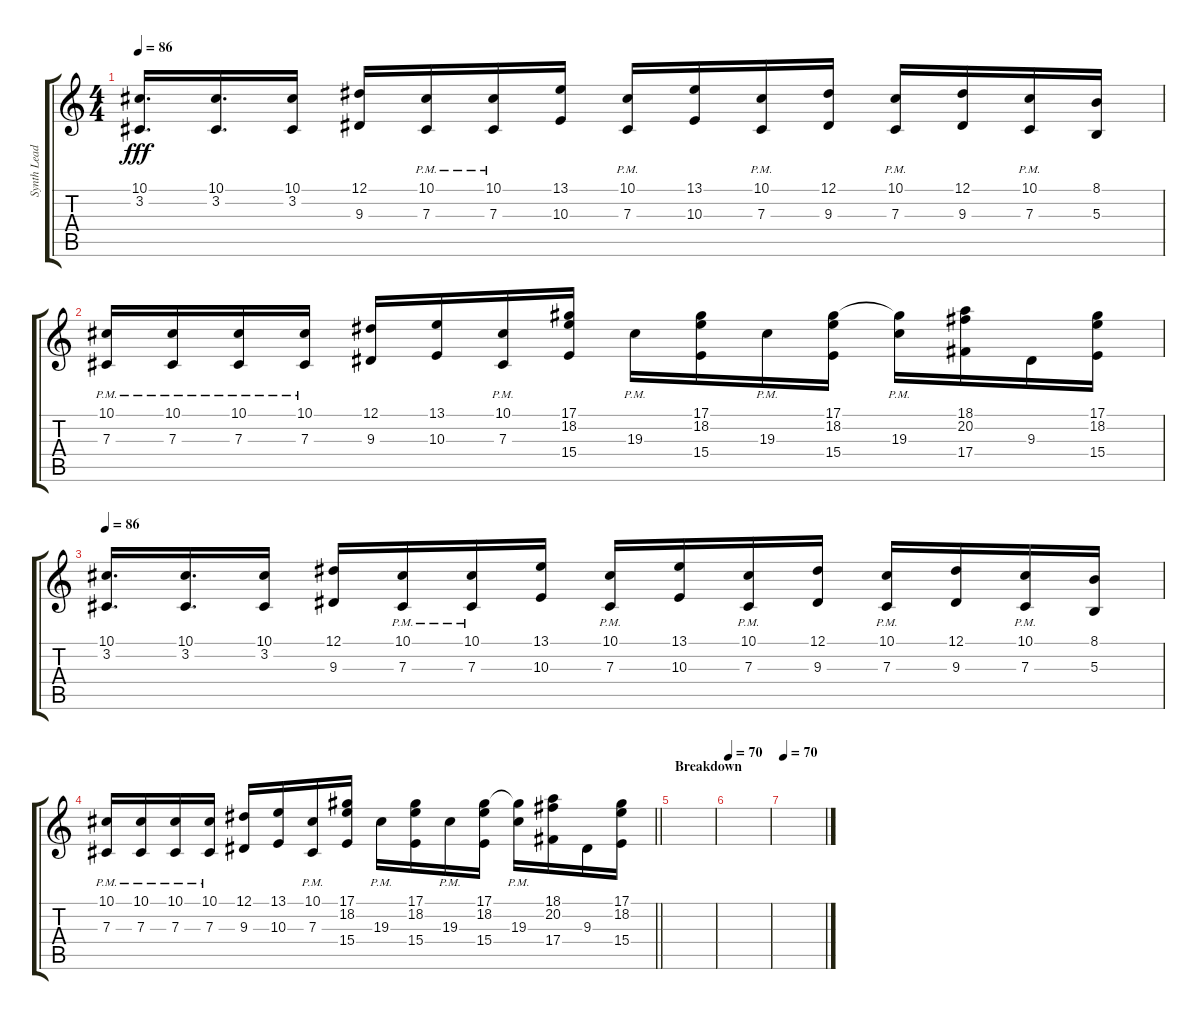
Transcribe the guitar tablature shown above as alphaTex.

\track ("Synth Lead" "Synth Lead") {instrument lead2sawtooth}
\staff {score tabs}
\tuning (Eb4 Bb3 Gb3 Db3 Ab2 Db2) {hide}
\ts (4 4)
\tempo 86
\clef g2
\ks c
(10.1 3.2).16{d dy fff} (10.1 3.2).16{d} (10.1 3.2).16 (12.1 9.3).16 (10.1{pm} 7.3).16 (10.1{pm} 7.3).16 (13.1 10.3).16 (10.1{pm} 7.3).16 (13.1 10.3).16 (10.1{pm} 7.3).16 (12.1 9.3).16 (10.1{pm} 7.3).16 (12.1 9.3).16 (10.1{pm} 7.3).16 (8.1 5.3).16 |
(10.1{pm} 7.3).16 (10.1{pm} 7.3).16 (10.1{pm} 7.3).16 (10.1{pm} 7.3).16 (12.1 9.3).16 (13.1 10.3).16 (10.1{pm} 7.3).16 (17.1 18.2 15.4).16 19.3{pm}.16 (17.1 18.2 15.4).16 19.3{pm}.16 (17.1 18.2 15.4).16 (17.1{t} 19.3{pm}).16 (18.1 20.2 17.4).16 9.3.16 (17.1 18.2 15.4).16 |
\tempo 86
(10.1 3.2).16{d} (10.1 3.2).16{d} (10.1 3.2).16 (12.1 9.3).16 (10.1{pm} 7.3).16 (10.1{pm} 7.3).16 (13.1 10.3).16 (10.1{pm} 7.3).16 (13.1 10.3).16 (10.1{pm} 7.3).16 (12.1 9.3).16 (10.1{pm} 7.3).16 (12.1 9.3).16 (10.1{pm} 7.3).16 (8.1 5.3).16 |
\barLineRight lightlight
(10.1{pm} 7.3).16 (10.1{pm} 7.3).16 (10.1{pm} 7.3).16 (10.1{pm} 7.3).16 (12.1 9.3).16 (13.1 10.3).16 (10.1{pm} 7.3).16 (17.1 18.2 15.4).16 19.3{pm}.16 (17.1 18.2 15.4).16 19.3{pm}.16 (17.1 18.2 15.4).16 (17.1{t} 19.3{pm}).16 (18.1 20.2 17.4).16 9.3.16 (17.1 18.2 15.4).16 |
\section ("" "Breakdown")
|
\tempo 70
|
\tempo 70
